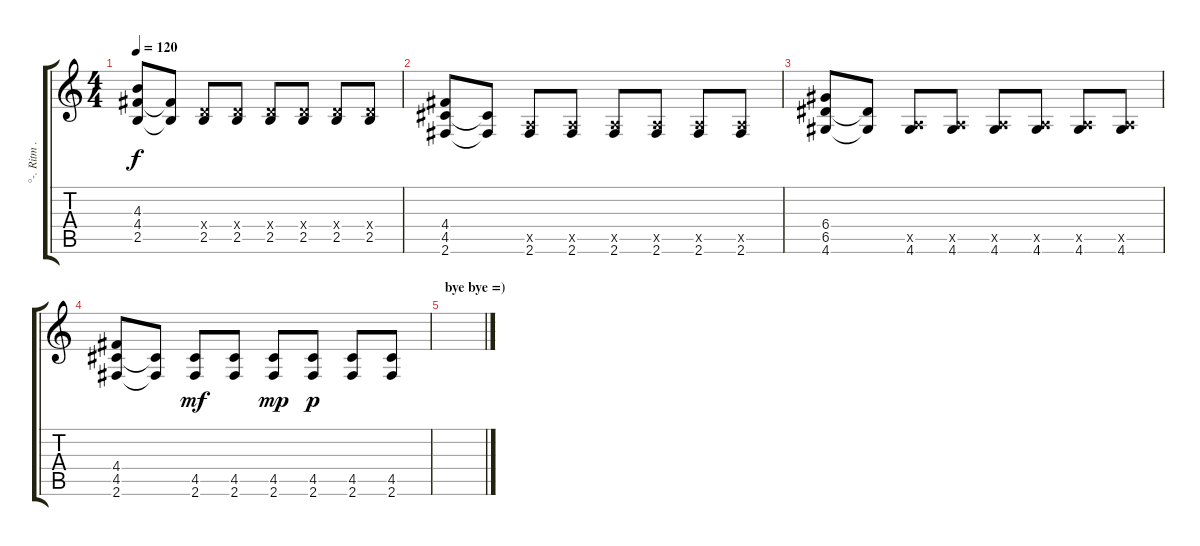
\track ("°-. Ritm .-°" "°-. Ritm .") {instrument distortionguitar}
\staff {score tabs}
\tuning (E4 B3 G3 D3 A2 E2) {hide}
\ts (4 4)
\tempo 120
\clef g2
\ks c
(4.3 4.4 2.5).8{dy f} (4.4{t} 2.5{t}).8 (0.4{x} 2.5).8 (0.4{x} 2.5).8 (0.4{x} 2.5).8 (0.4{x} 2.5).8 (0.4{x} 2.5).8 (0.4{x} 2.5).8 |
(4.4 4.5 2.6).8 (4.5{t} 2.6{t}).8 (0.5{x} 2.6).8 (0.5{x} 2.6).8 (0.5{x} 2.6).8 (0.5{x} 2.6).8 (0.5{x} 2.6).8 (0.5{x} 2.6).8 |
(6.4 6.5 4.6).8 (6.5{t} 4.6{t}).8 (0.5{x} 4.6).8 (0.5{x} 4.6).8 (0.5{x} 4.6).8 (0.5{x} 4.6).8 (0.5{x} 4.6).8 (0.5{x} 4.6).8 |
(4.4 4.5 2.6).8 (4.5{t} 2.6{t}).8 (4.5 2.6).8{dy mf} (4.5 2.6).8 (4.5 2.6).8{dy mp} (4.5 2.6).8{dy p} (4.5 2.6).8 (4.5 2.6).8 |
\section ("" "bye bye =)")
